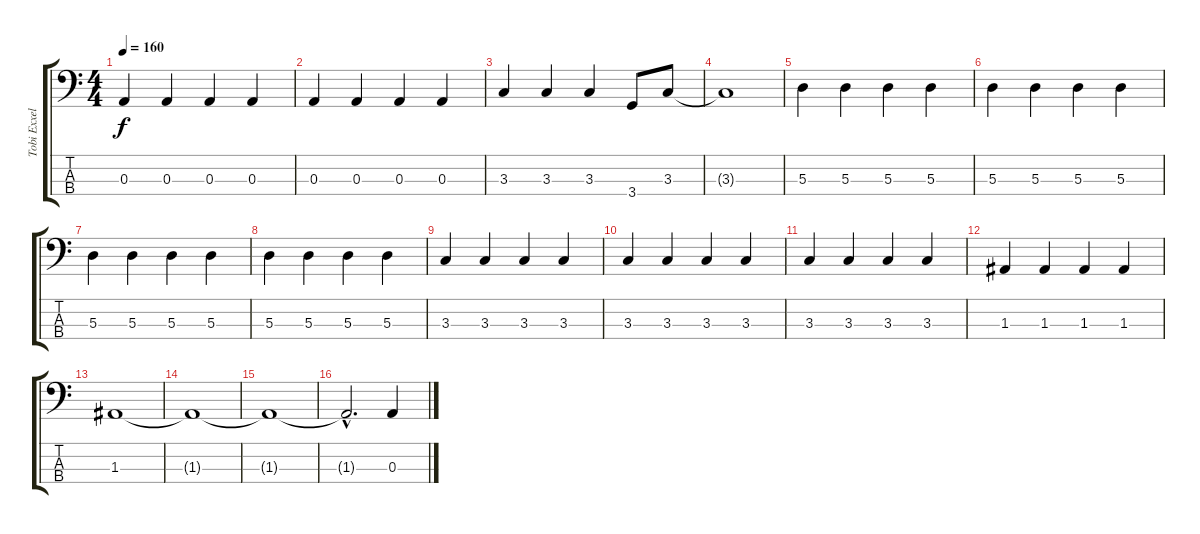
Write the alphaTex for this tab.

\track ("Tobi Exxel" "Tobi Exxel") {instrument electricbasspick}
\staff {score tabs}
\tuning (G2 D2 A1 E1) {hide}
\ts (4 4)
\tempo 160
\clef f4
\ks c
0.3.4{dy f} 0.3.4 0.3.4 0.3.4 |
0.3.4 0.3.4 0.3.4 0.3.4 |
3.3.4 3.3.4 3.3.4 3.4.8 3.3.8 |
3.3{t}.1 |
5.3.4 5.3.4 5.3.4 5.3.4 |
5.3.4 5.3.4 5.3.4 5.3.4 |
5.3.4 5.3.4 5.3.4 5.3.4 |
5.3.4 5.3.4 5.3.4 5.3.4 |
3.3.4 3.3.4 3.3.4 3.3.4 |
3.3.4 3.3.4 3.3.4 3.3.4 |
3.3.4 3.3.4 3.3.4 3.3.4 |
1.3.4 1.3.4 1.3.4 1.3.4 |
1.3.1 |
1.3{t}.1 |
1.3{t}.1 |
1.3{hac t}.2{d} 0.3.4
